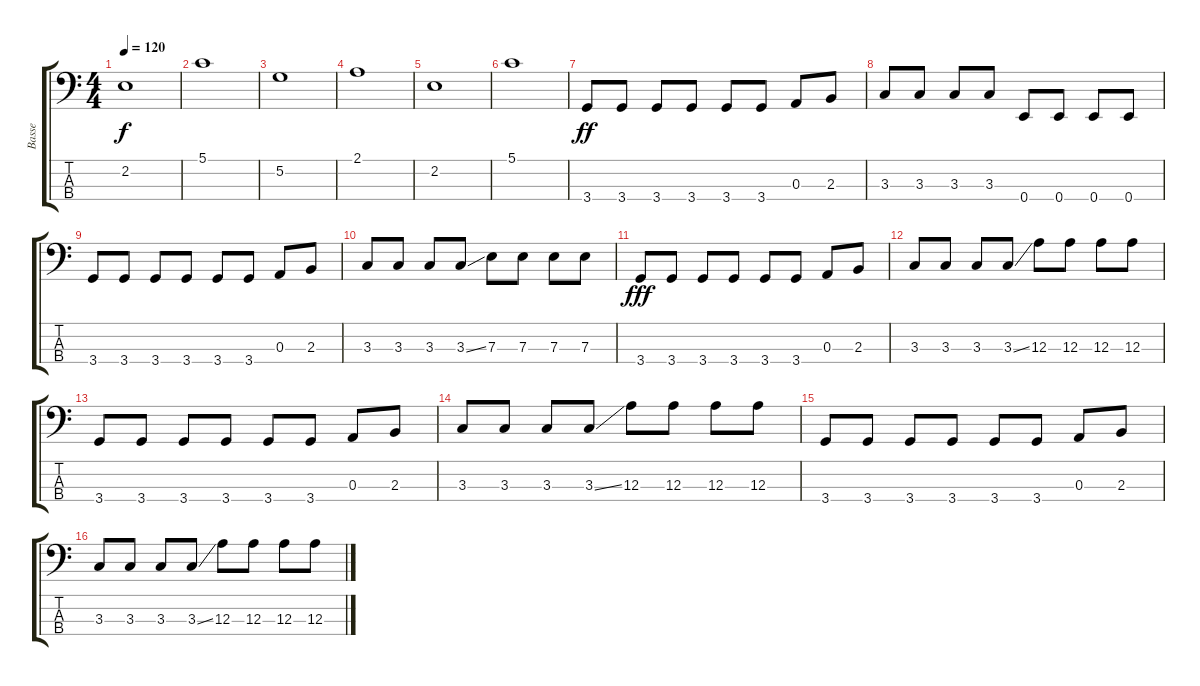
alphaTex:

\track ("Basse" "Basse") {instrument electricbassfinger}
\staff {score tabs}
\tuning (G2 D2 A1 E1) {hide}
\ts (4 4)
\tempo 120
\clef f4
\ks c
2.2.1{dy f} |
5.1.1 |
5.2.1 |
2.1.1 |
2.2.1 |
5.1.1 |
3.4.8{dy ff} 3.4.8 3.4.8 3.4.8 3.4.8 3.4.8 0.3.8 2.3.8 |
3.3.8 3.3.8 3.3.8 3.3.8 0.4.8 0.4.8 0.4.8 0.4.8 |
3.4.8 3.4.8 3.4.8 3.4.8 3.4.8 3.4.8 0.3.8 2.3.8 |
3.3.8 3.3.8 3.3.8 3.3{ss}.8 7.3.8 7.3.8 7.3.8 7.3.8 |
3.4.8{dy fff} 3.4.8 3.4.8 3.4.8 3.4.8 3.4.8 0.3.8 2.3.8 |
3.3.8 3.3.8 3.3.8 3.3{ss}.8 12.3.8 12.3.8 12.3.8 12.3.8 |
3.4.8 3.4.8 3.4.8 3.4.8 3.4.8 3.4.8 0.3.8 2.3.8 |
3.3.8 3.3.8 3.3.8 3.3{ss}.8 12.3.8 12.3.8 12.3.8 12.3.8 |
3.4.8 3.4.8 3.4.8 3.4.8 3.4.8 3.4.8 0.3.8 2.3.8 |
3.3.8 3.3.8 3.3.8 3.3{ss}.8 12.3.8 12.3.8 12.3.8 12.3.8
